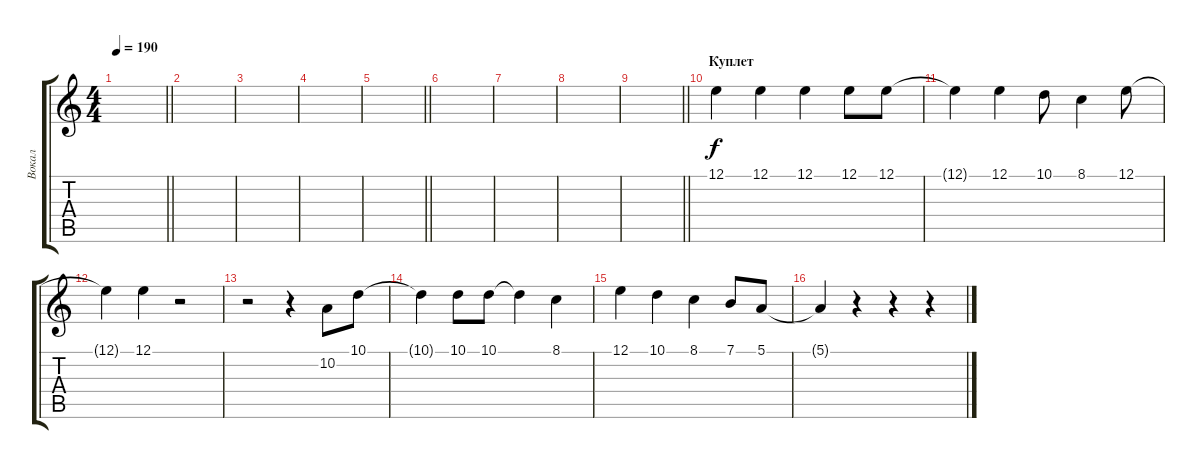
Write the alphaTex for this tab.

\track ("Вокал" "Вокал") {instrument flute}
\staff {score tabs}
\tuning (E4 B3 G3 D3 A2 E2) {hide}
\ts (4 4)
\tempo 190
\clef g2
\barLineRight lightlight
\ks c
|
|
|
|
\barLineRight lightlight
|
\section ("" " ")
|
|
|
\barLineRight lightlight
|
\section ("" "Куплет")
12.1.4 12.1.4 12.1.4 12.1.8 12.1.8 |
12.1{t}.4 12.1.4 10.1.8 8.1.4 12.1.8 |
12.1{t}.4 12.1.4 r.2 |
r.2 r.4 10.2.8 10.1.8 |
10.1{t}.4 10.1.8 10.1.8 10.1{t}.4 8.1.4 |
12.1.4 10.1.4 8.1.4 7.1.8 5.1.8 |
5.1{t}.4 r.4 r.4 r.4
